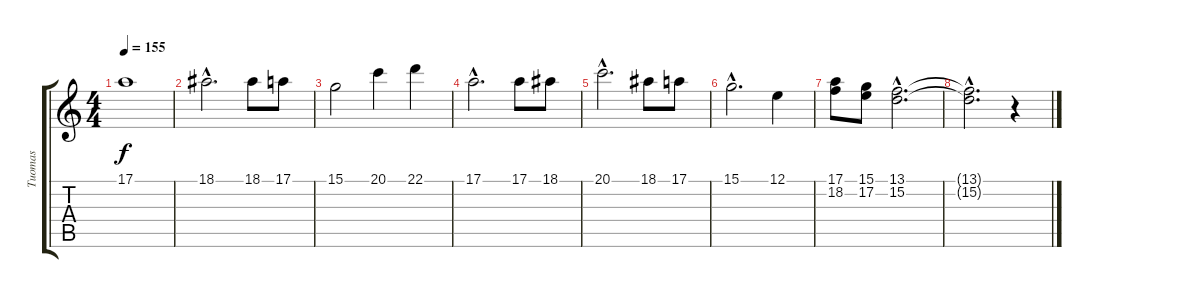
\track ("Tuomas" "Tuomas") {instrument flute}
\staff {score tabs}
\tuning (E4 B3 G3 D3 A2 E2) {hide}
\ts (4 4)
\tempo 155
\clef g2
\ks c
17.1.1{dy f} |
18.1{hac}.2{d} 18.1.8 17.1.8 |
15.1.2 20.1.4 22.1.4 |
17.1{hac}.2{d} 17.1.8 18.1.8 |
20.1{hac}.2{d} 18.1.8 17.1.8 |
15.1{hac}.2{d} 12.1.4 |
(17.1 18.2).8 (15.1 17.2).8 (13.1{hac} 15.2{hac}).2{d} |
(13.1{hac t} 15.2{hac t}).2{d} r.4
